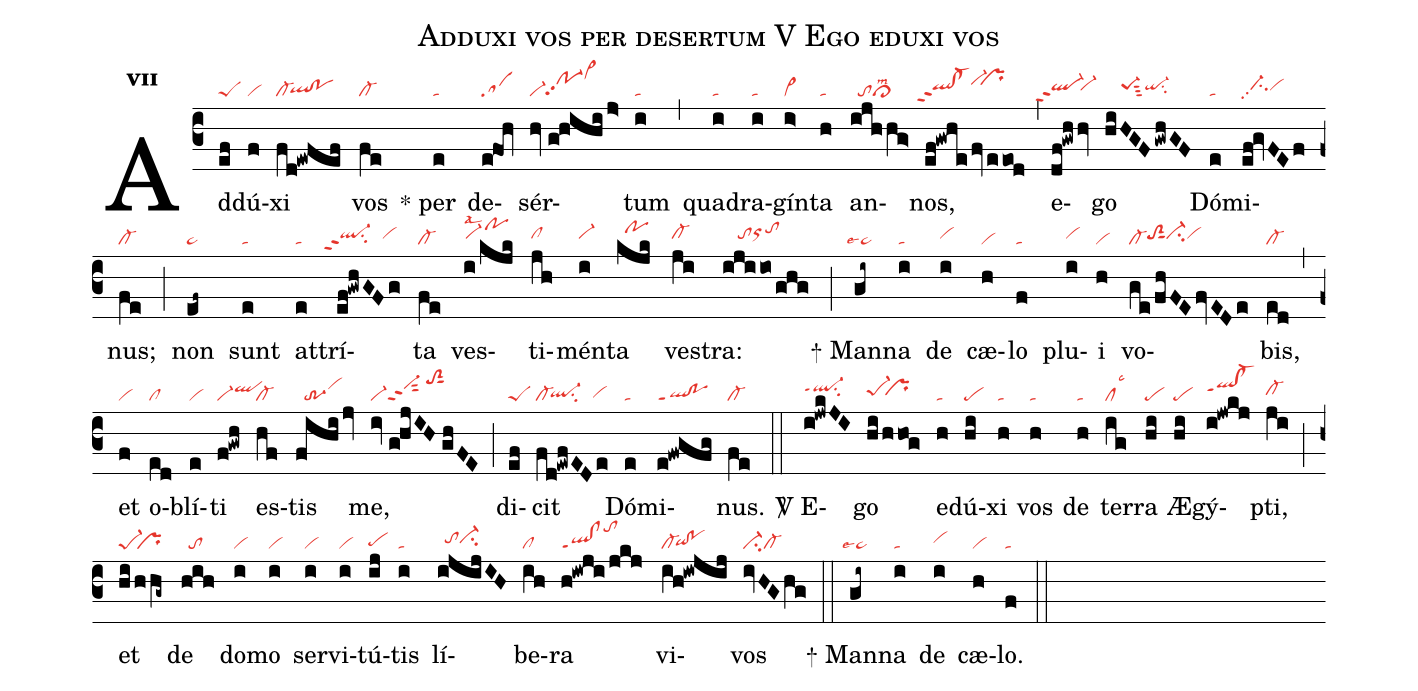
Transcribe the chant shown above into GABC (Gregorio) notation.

name:Adduxi vos per desertum V Ego eduxi vos;
office-part:re;
mode:7;
nabc-lines:1;
%%
initial-style: 1;
name: Adduxi vos per desertum;
mode: 7;
office-part: Responsorium;
annotation: Resp.;
annotation: vii;
nabc-lines:1;
%%
(c3) Ad(ef|peS)dú(f|vi)xi(fd!ewfef|cl-`qlhg!pohg) vos(fe|cl-) <sp>*</sp> per(e|ta) de(e!foh|sa)sér(hv//g!hihi/j>|vi-po-1hjpp2vi>hl)tum(i|ta) (,) qua(i|ta)dra(i|ta)gín(i>|vi>)ta(h|ta) an(ijhhg>|//tocl>lsm2)nos,(ef!gwhe/fv/eeod|``qlhh!cl-hhppt2vi-hj``prhj) (,) e(df!gwhhv|````ql-hhppt2`vi-hh)go(hiHGF/gwhGF|////pe-1hhsut3qi-hhsu2) Dó(e|ta)mi(ef!gvFEf|//ci-hhpp2vihh)nus;(fe|cl-) (;) non(ef~|ta>) sunt(e|ta) at(e|ta)trí(ef!gwhGFg|```ql-hhppt2su2vihh)ta(fe|cl-) ves(i/kjk|vi-hhlsal2pohk)ti(jh|clhh)mén(i|vi-hh)ta(kjk|//pohj) ves(ji|cl-hh)tra:(ijiio/ghg|////tohhorhitohj) (;)
<sp>+</sp> Man(gi~|``ta>lse4)na(i|ta) de(i|vihh) cæ(h|vi)lo(f|ta) plu(i|vihh)i(h|vi) vo(ge/fhFEfvEDe|cl-toS2hhsut1ci-hhvihh)bis,(ed|cl-) (,) et(f|vi) o(ed|cl)blí(e|vi)ti(f!gwh|vi-qlhi) es(hf|cl-)tis(fihi/jv|//tr-3vihj) me,(iv//g!hjIH//ghFE|vi-vi-hjppt2sut2/toS2hlsut1) (;) di(ef|peS)cit(fd!ewfEDe|cl-`ql-hgsu2vihg) Dó(e|ta)mi(e!fwgfg|ql!poppt1)nus.(fe|cl-) (::)

<sp>V/</sp> E(i!jwkJI|ql-hippt1su2)go(hi/hhog|pe-1hh``prhh) e(h|ta)dú(hi|pe)xi(h|ta) vos(h|ta) de(h|ta) ter(ig|cllsc3)ra(hi|pe) Æ(hi|pe)gý(i!jwkj|qlhi!cl-hippt1)pti,(ji|cl-hh) (;) et(hi/hhg~|pe-1``pr) de(hih|//to) do(i|vi)mo(i|vi) ser(i|vi)vi(i|vi)tú(ij|pehg)tis(i|ta) lí(ijijIH|//tohhci-hh)be(ih|cl)ra(h!iwji/jkj|ql!clppt1tohl) vi(ih!iwjij|cl-`qihg!pohg)vos(ivHGhg|ci-cl-) (::)
<sp>+</sp> Man(gi~|``ta>lse4)na(i|ta) de(i|vihh) cæ(h|vi)lo.(f|ta) (::)
